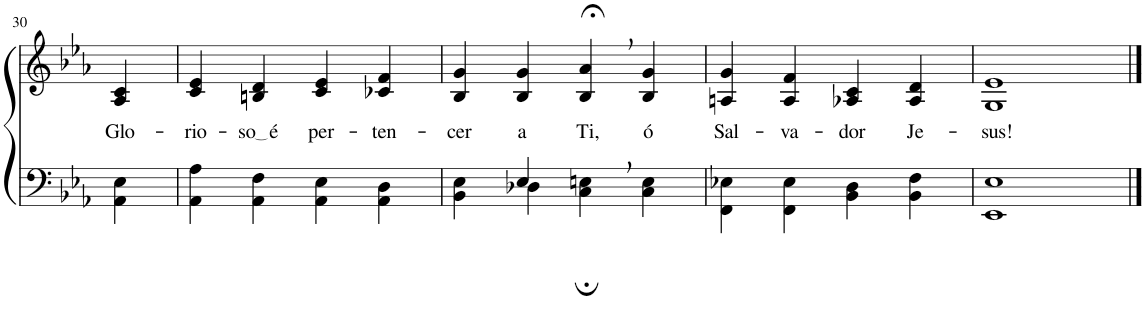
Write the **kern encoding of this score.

**kern	**kern	**text
*part2	*part1	*part1
*staff2	*staff1	*staff1
*I"Parte III e IV	*I"Parte I e II	*
!!LO:PB:g=z
*clefF4	*clefG2	*
*Trd-1c-2	*Trd-1c-2	*
*k[b-e-a-]	*k[b-e-a-]	*
*M2/2	*M2/2	*
=30	=30	=30
!	!	!LO:LY:b
4AA-\ 4E-\	4A-/ 4c/	Glo-
=31	=31	=31
!	!	!LO:LY:b
4AA-\ 4A-\	4c/ 4e-/	-rio-
!	!	!LO:LY:b
4AA-\ 4F\	4Bn/ 4d/	so é
!	!	!LO:LY:b
4AA-\ 4E-\	4c/ 4e-/	per-
!	!	!LO:LY:b
4AA-\ 4D\	4c-X/ 4f/	-ten-
=32	=32	=32
*^	*	*
!	!	!	!LO:LY:b
4ryy	4BB-\ 4E-\	4B-/ 4g/	-cer
!	!	!	!LO:LY:b
4E-/	4D-X\	4B-/ 4g/	a
!	!	!	!LO:LY:b
2ryy	4C\; 4En\;	4B-/;<, 4a-/;<,	Ti,
!	!	!	!LO:LY:b
.	4C\ 4E\	4B-/ 4g/	ó
=33	=33	=33	=33
!	!	!	!LO:LY:b
*v	*v	*	*
4FF\ 4E-X\	4An/ 4g/	Sal-
!	!	!LO:LY:b
4FF\ 4E-\	4A/ 4f/	-va-
!	!	!LO:LY:b
4BB-\ 4D\	4A-X/ 4c/	-dor
!	!	!LO:LY:b
4BB-\ 4F\	4A-/ 4d/	Je-
=34	=34	=34
!	!	!LO:LY:b
1EE- 1E-	1G 1e-	-sus!
==	==	==
*-	*-	*-
